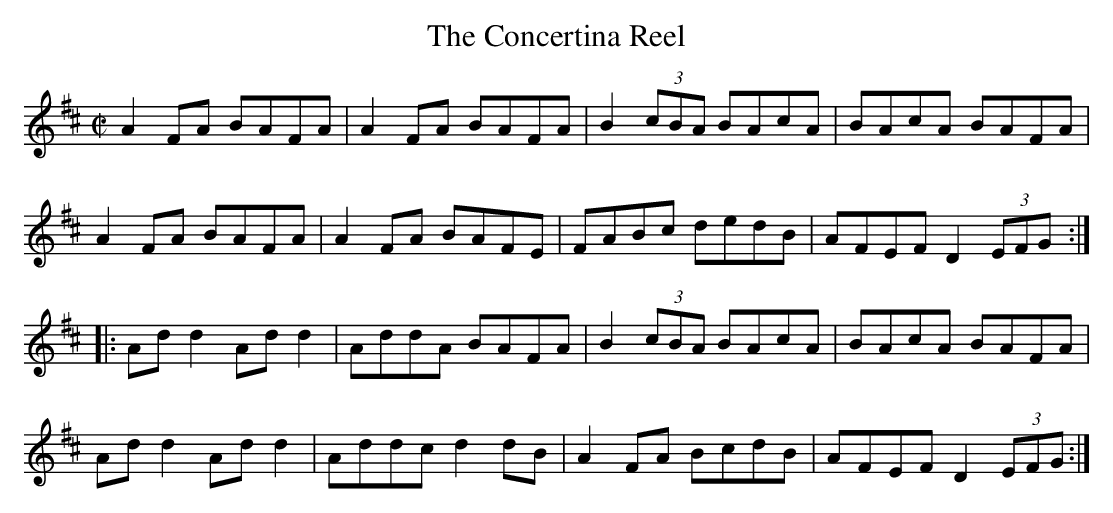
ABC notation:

X:1
T:Concertina Reel, The
M:C|
K:D
A2FA BAFA|A2FA BAFA|B2 (3cBA BAcA|BAcA BAFA|
A2FA BAFA|A2FA BAFE|FABc dedB|AFEF D2 (3EFG:|
|:Add2 Add2|AddA BAFA|B2 (3cBA BAcA|BAcA BAFA|
Add2 Add2|Addc d2dB|A2FA BcdB|AFEF D2 (3EFG:|
